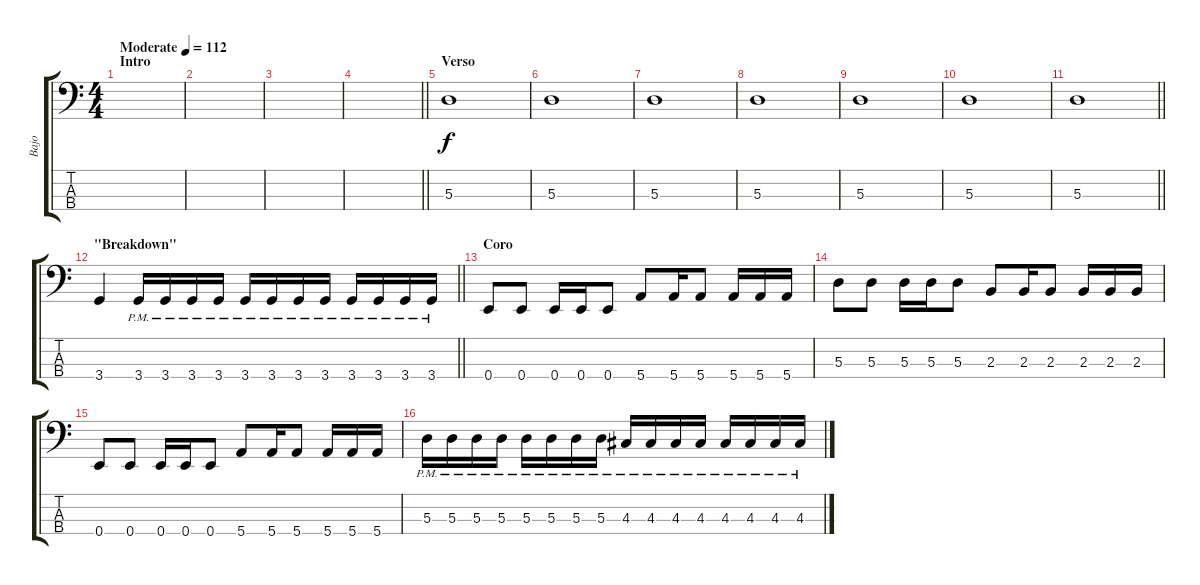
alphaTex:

\track ("Bajo" "Bajo") {instrument electricbasspick}
\staff {score tabs}
\tuning (G2 D2 A1 E1) {hide}
\ts (4 4)
\section ("" "Intro")
\tempo (112 "Moderate")
\clef f4
\ks c
|
|
|
\barLineRight lightlight
|
\section ("" "Verso")
5.3.1 |
5.3.1 |
5.3.1 |
5.3.1 |
5.3.1 |
5.3.1 |
\barLineRight lightlight
5.3.1 |
\section ("" "\"Breakdown\"")
\barLineRight lightlight
3.4.4 3.4{pm}.16 3.4{pm}.16 3.4{pm}.16 3.4{pm}.16 3.4{pm}.16 3.4{pm}.16 3.4{pm}.16 3.4{pm}.16 3.4{pm}.16 3.4{pm}.16 3.4{pm}.16 3.4{pm}.16 |
\section ("" "Coro")
0.4.8 0.4.8 0.4.16 0.4.16 0.4.8 5.4.8 5.4.16 5.4.8 5.4.16 5.4.16 5.4.16 |
5.3.8 5.3.8 5.3.16 5.3.16 5.3.8 2.3.8 2.3.16 2.3.8 2.3.16 2.3.16 2.3.16 |
0.4.8 0.4.8 0.4.16 0.4.16 0.4.8 5.4.8 5.4.16 5.4.8 5.4.16 5.4.16 5.4.16 |
5.3{pm}.16 5.3{pm}.16 5.3{pm}.16 5.3{pm}.16 5.3{pm}.16 5.3{pm}.16 5.3{pm}.16 5.3{pm}.16 4.3{pm}.16 4.3{pm}.16 4.3{pm}.16 4.3{pm}.16 4.3{pm}.16 4.3{pm}.16 4.3{pm}.16 4.3{pm}.16
